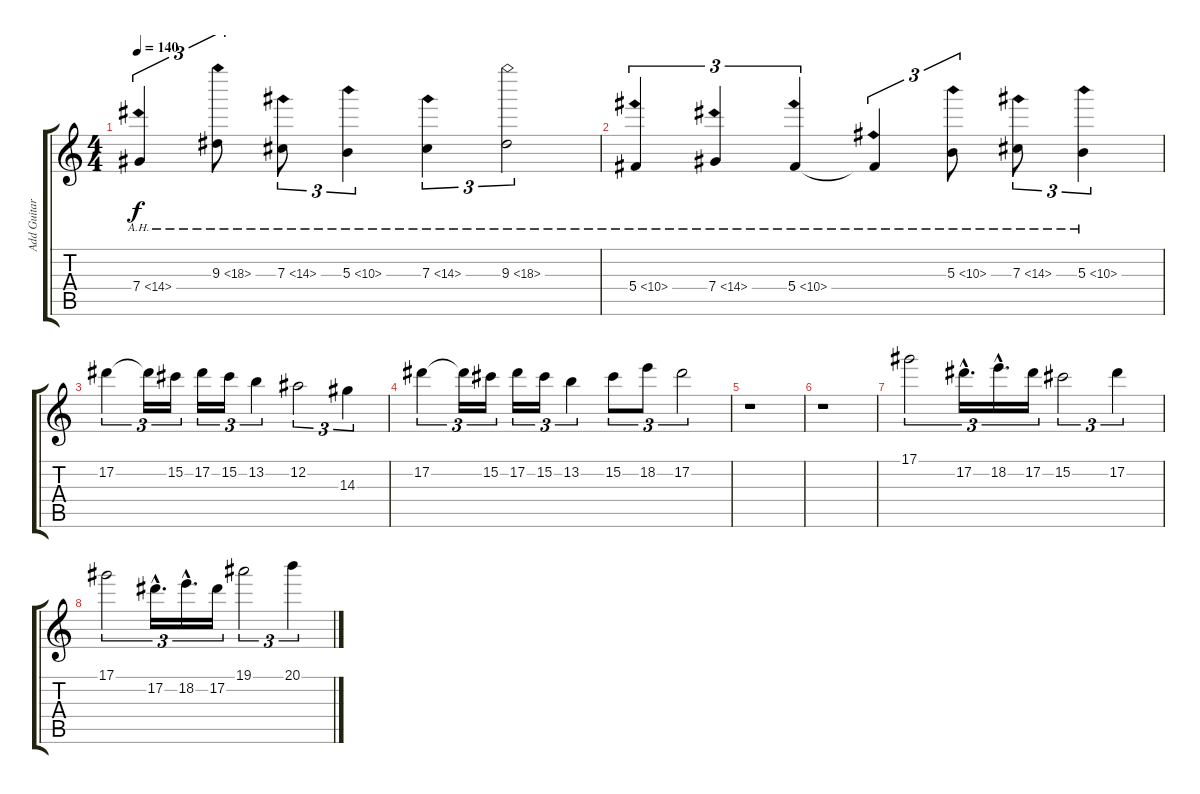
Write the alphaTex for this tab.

\track ("Add Guitar" "Add Guitar") {instrument distortionguitar}
\staff {score tabs}
\tuning (Eb4 Bb3 Gb3 Db3 Ab2 Eb2) {hide}
\ts (4 4)
\tempo 140
\clef g2
\ks c
7.4{ah 7}.4{tu (3 2) dy f} 9.3{ah 9}.8{tu (3 2)} 7.3{ah 7}.8{tu (3 2)} 5.3{ah 5}.4{tu (3 2)} 7.3{ah 7}.4{tu (3 2)} 9.3{ah 9}.2{tu (3 2)} |
5.4{ah 5}.4{tu (3 2)} 7.4{ah 7}.4{tu (3 2)} 5.4{ah 5}.4{tu (3 2)} 5.4{ah 12 t}.4{tu (3 2)} 5.3{ah 5}.8{tu (3 2)} 7.3{ah 7}.8{tu (3 2)} 5.3{ah 5}.4{tu (3 2)} |
17.2.4{tu (3 2)} 17.2{t}.16{tu (3 2)} 15.2.16{tu (3 2)} 17.2.16{tu (3 2)} 15.2.16{tu (3 2)} 13.2.4{tu (3 2)} 12.2.2{tu (3 2)} 14.3.4{tu (3 2)} |
17.2.4{tu (3 2)} 17.2{t}.16{tu (3 2)} 15.2.16{tu (3 2)} 17.2.16{tu (3 2)} 15.2.16{tu (3 2)} 13.2.4{tu (3 2)} 15.2.8{tu (3 2)} 18.2.8{tu (3 2)} 17.2.2{tu (3 2)} |
r.1 |
r.1 |
17.1.2{tu (3 2)} 17.2{hac}.16{d tu (3 2)} 18.2{hac}.16{d tu (3 2)} 17.2.16{tu (3 2)} 15.2.2{tu (3 2)} 17.2.4{tu (3 2)} |
17.1.2{tu (3 2)} 17.2{hac}.16{d tu (3 2)} 18.2{hac}.16{d tu (3 2)} 17.2.16{tu (3 2)} 19.1.2{tu (3 2)} 20.1.4{tu (3 2)}
